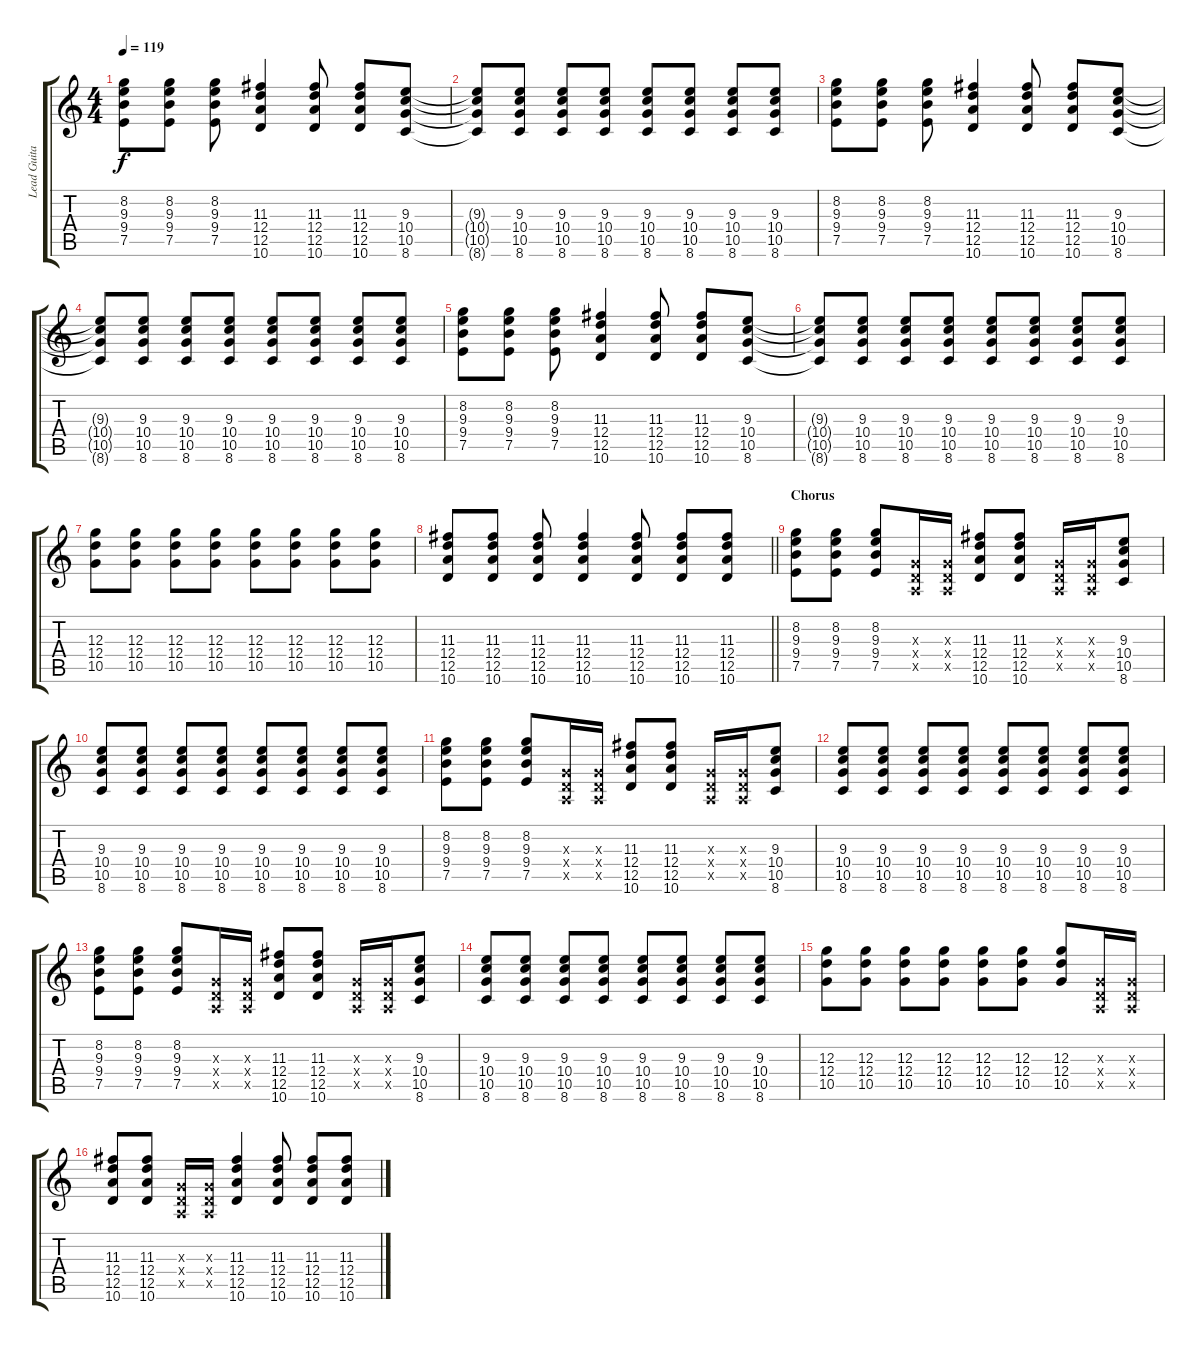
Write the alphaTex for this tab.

\track ("Lead Guitar" "Lead Guita") {instrument acousticguitarsteel}
\staff {score tabs}
\tuning (E4 B3 G3 D3 A2 E2) {hide}
\ts (4 4)
\tempo 119
\clef g2
\ks c
(8.2 9.3 9.4 7.5).8{dy f} (8.2 9.3 9.4 7.5).8 (8.2 9.3 9.4 7.5).8 (11.3 12.4 12.5 10.6).4 (11.3 12.4 12.5 10.6).8 (11.3 12.4 12.5 10.6).8 (9.3 10.4 10.5 8.6).8 |
(9.3{t} 10.4{t} 10.5{t} 8.6{t}).8 (9.3 10.4 10.5 8.6).8 (9.3 10.4 10.5 8.6).8 (9.3 10.4 10.5 8.6).8 (9.3 10.4 10.5 8.6).8 (9.3 10.4 10.5 8.6).8 (9.3 10.4 10.5 8.6).8 (9.3 10.4 10.5 8.6).8 |
(8.2 9.3 9.4 7.5).8 (8.2 9.3 9.4 7.5).8 (8.2 9.3 9.4 7.5).8 (11.3 12.4 12.5 10.6).4 (11.3 12.4 12.5 10.6).8 (11.3 12.4 12.5 10.6).8 (9.3 10.4 10.5 8.6).8 |
(9.3{t} 10.4{t} 10.5{t} 8.6{t}).8 (9.3 10.4 10.5 8.6).8 (9.3 10.4 10.5 8.6).8 (9.3 10.4 10.5 8.6).8 (9.3 10.4 10.5 8.6).8 (9.3 10.4 10.5 8.6).8 (9.3 10.4 10.5 8.6).8 (9.3 10.4 10.5 8.6).8 |
(8.2 9.3 9.4 7.5).8 (8.2 9.3 9.4 7.5).8 (8.2 9.3 9.4 7.5).8 (11.3 12.4 12.5 10.6).4 (11.3 12.4 12.5 10.6).8 (11.3 12.4 12.5 10.6).8 (9.3 10.4 10.5 8.6).8 |
(9.3{t} 10.4{t} 10.5{t} 8.6{t}).8 (9.3 10.4 10.5 8.6).8 (9.3 10.4 10.5 8.6).8 (9.3 10.4 10.5 8.6).8 (9.3 10.4 10.5 8.6).8 (9.3 10.4 10.5 8.6).8 (9.3 10.4 10.5 8.6).8 (9.3 10.4 10.5 8.6).8 |
(12.3 12.4 10.5).8 (12.3 12.4 10.5).8 (12.3 12.4 10.5).8 (12.3 12.4 10.5).8 (12.3 12.4 10.5).8 (12.3 12.4 10.5).8 (12.3 12.4 10.5).8 (12.3 12.4 10.5).8 |
\barLineRight lightlight
(11.3 12.4 12.5 10.6).8 (11.3 12.4 12.5 10.6).8 (11.3 12.4 12.5 10.6).8 (11.3 12.4 12.5 10.6).4 (11.3 12.4 12.5 10.6).8 (11.3 12.4 12.5 10.6).8 (11.3 12.4 12.5 10.6).8 |
\section ("" "Chorus")
(8.2 9.3 9.4 7.5).8 (8.2 9.3 9.4 7.5).8 (8.2 9.3 9.4 7.5).8 (0.3{x} 0.4{x} 0.5{x}).16 (0.3{x} 0.4{x} 0.5{x}).16 (11.3 12.4 12.5 10.6).8 (11.3 12.4 12.5 10.6).8 (0.3{x} 0.4{x} 0.5{x}).16 (0.3{x} 0.4{x} 0.5{x}).16 (9.3 10.4 10.5 8.6).8 |
(9.3 10.4 10.5 8.6).8 (9.3 10.4 10.5 8.6).8 (9.3 10.4 10.5 8.6).8 (9.3 10.4 10.5 8.6).8 (9.3 10.4 10.5 8.6).8 (9.3 10.4 10.5 8.6).8 (9.3 10.4 10.5 8.6).8 (9.3 10.4 10.5 8.6).8 |
(8.2 9.3 9.4 7.5).8 (8.2 9.3 9.4 7.5).8 (8.2 9.3 9.4 7.5).8 (0.3{x} 0.4{x} 0.5{x}).16 (0.3{x} 0.4{x} 0.5{x}).16 (11.3 12.4 12.5 10.6).8 (11.3 12.4 12.5 10.6).8 (0.3{x} 0.4{x} 0.5{x}).16 (0.3{x} 0.4{x} 0.5{x}).16 (9.3 10.4 10.5 8.6).8 |
(9.3 10.4 10.5 8.6).8 (9.3 10.4 10.5 8.6).8 (9.3 10.4 10.5 8.6).8 (9.3 10.4 10.5 8.6).8 (9.3 10.4 10.5 8.6).8 (9.3 10.4 10.5 8.6).8 (9.3 10.4 10.5 8.6).8 (9.3 10.4 10.5 8.6).8 |
(8.2 9.3 9.4 7.5).8 (8.2 9.3 9.4 7.5).8 (8.2 9.3 9.4 7.5).8 (0.3{x} 0.4{x} 0.5{x}).16 (0.3{x} 0.4{x} 0.5{x}).16 (11.3 12.4 12.5 10.6).8 (11.3 12.4 12.5 10.6).8 (0.3{x} 0.4{x} 0.5{x}).16 (0.3{x} 0.4{x} 0.5{x}).16 (9.3 10.4 10.5 8.6).8 |
(9.3 10.4 10.5 8.6).8 (9.3 10.4 10.5 8.6).8 (9.3 10.4 10.5 8.6).8 (9.3 10.4 10.5 8.6).8 (9.3 10.4 10.5 8.6).8 (9.3 10.4 10.5 8.6).8 (9.3 10.4 10.5 8.6).8 (9.3 10.4 10.5 8.6).8 |
(12.3 12.4 10.5).8 (12.3 12.4 10.5).8 (12.3 12.4 10.5).8 (12.3 12.4 10.5).8 (12.3 12.4 10.5).8 (12.3 12.4 10.5).8 (12.3 12.4 10.5).8 (0.3{x} 0.4{x} 0.5{x}).16 (0.3{x} 0.4{x} 0.5{x}).16 |
(11.3 12.4 12.5 10.6).8 (11.3 12.4 12.5 10.6).8 (0.3{x} 0.4{x} 0.5{x}).16 (0.3{x} 0.4{x} 0.5{x}).16 (11.3 12.4 12.5 10.6).4 (11.3 12.4 12.5 10.6).8 (11.3 12.4 12.5 10.6).8 (11.3 12.4 12.5 10.6).8
